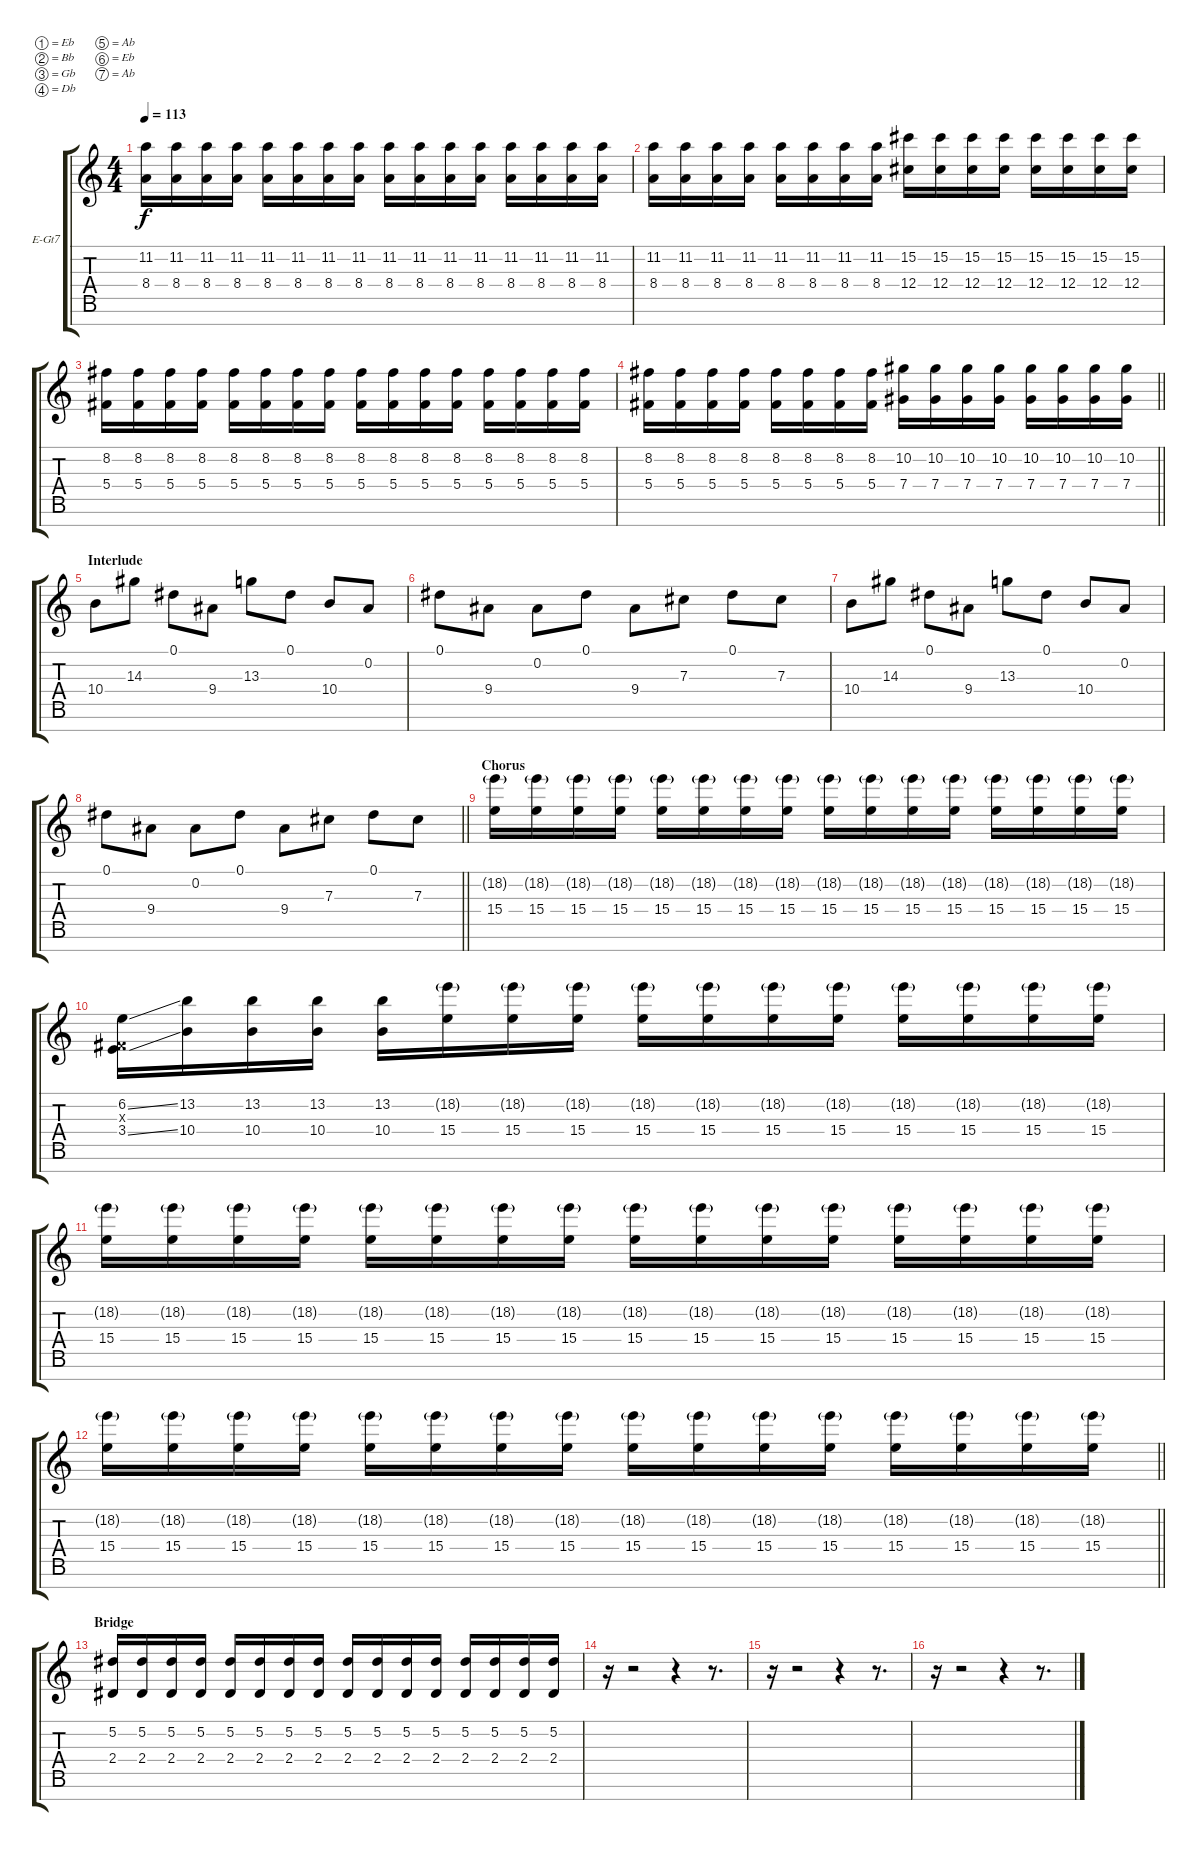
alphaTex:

\bracketExtendMode groupsimilarinstruments
\firstSystemTrackNameOrientation horizontal
\otherSystemsTrackNameOrientation horizontal
\track ("Background" "E-Gt7") {instrument electricguitarjazz}
\staff {score tabs}
\tuning (Eb4 Bb3 Gb3 Db3 Ab2 Eb2 Ab1)
\ts (4 4)
\tempo 113
\clef g2
\ks c
(11.2 8.4).16{dy f} (11.2 8.4).16 (11.2 8.4).16 (11.2 8.4).16 (11.2 8.4).16 (11.2 8.4).16 (11.2 8.4).16 (11.2 8.4).16 (11.2 8.4).16 (11.2 8.4).16 (11.2 8.4).16 (11.2 8.4).16 (11.2 8.4).16 (11.2 8.4).16 (11.2 8.4).16 (11.2 8.4).16 |
(11.2 8.4).16 (11.2 8.4).16 (11.2 8.4).16 (11.2 8.4).16 (11.2 8.4).16 (11.2 8.4).16 (11.2 8.4).16 (11.2 8.4).16 (15.2 12.4).16 (15.2 12.4).16 (15.2 12.4).16 (15.2 12.4).16 (15.2 12.4).16 (15.2 12.4).16 (15.2 12.4).16 (15.2 12.4).16 |
(8.2 5.4).16 (8.2 5.4).16 (8.2 5.4).16 (8.2 5.4).16 (8.2 5.4).16 (8.2 5.4).16 (8.2 5.4).16 (8.2 5.4).16 (8.2 5.4).16 (8.2 5.4).16 (8.2 5.4).16 (8.2 5.4).16 (8.2 5.4).16 (8.2 5.4).16 (8.2 5.4).16 (8.2 5.4).16 |
\barLineRight lightlight
(8.2 5.4).16 (8.2 5.4).16 (8.2 5.4).16 (8.2 5.4).16 (8.2 5.4).16 (8.2 5.4).16 (8.2 5.4).16 (8.2 5.4).16 (10.2 7.4).16 (10.2 7.4).16 (10.2 7.4).16 (10.2 7.4).16 (10.2 7.4).16 (10.2 7.4).16 (10.2 7.4).16 (10.2 7.4).16 |
\section ("" "Interlude")
10.4.8 14.3.8 0.1.8 9.4.8 13.3.8 0.1.8 10.4.8 0.2.8 |
0.1.8 9.4.8 0.2.8 0.1.8 9.4.8 7.3.8 0.1.8 7.3.8 |
10.4.8 14.3.8 0.1.8 9.4.8 13.3.8 0.1.8 10.4.8 0.2.8 |
\barLineRight lightlight
0.1.8 9.4.8 0.2.8 0.1.8 9.4.8 7.3.8 0.1.8 7.3.8 |
\section ("" "Chorus")
(18.2{g} 15.4).16 (18.2{g} 15.4).16 (18.2{g} 15.4).16 (18.2{g} 15.4).16 (18.2{g} 15.4).16 (18.2{g} 15.4).16 (18.2{g} 15.4).16 (18.2{g} 15.4).16 (18.2{g} 15.4).16 (18.2{g} 15.4).16 (18.2{g} 15.4).16 (18.2{g} 15.4).16 (18.2{g} 15.4).16 (18.2{g} 15.4).16 (18.2{g} 15.4).16 (18.2{g} 15.4).16 |
(6.2{ss} 0.3{x} 3.4{ss}).16 (13.2 10.4).16 (13.2 10.4).16 (13.2 10.4).16 (13.2 10.4).16 (18.2{g} 15.4).16 (18.2{g} 15.4).16 (18.2{g} 15.4).16 (18.2{g} 15.4).16 (18.2{g} 15.4).16 (18.2{g} 15.4).16 (18.2{g} 15.4).16 (18.2{g} 15.4).16 (18.2{g} 15.4).16 (18.2{g} 15.4).16 (18.2{g} 15.4).16 |
(18.2{g} 15.4).16 (18.2{g} 15.4).16 (18.2{g} 15.4).16 (18.2{g} 15.4).16 (18.2{g} 15.4).16 (18.2{g} 15.4).16 (18.2{g} 15.4).16 (18.2{g} 15.4).16 (18.2{g} 15.4).16 (18.2{g} 15.4).16 (18.2{g} 15.4).16 (18.2{g} 15.4).16 (18.2{g} 15.4).16 (18.2{g} 15.4).16 (18.2{g} 15.4).16 (18.2{g} 15.4).16 |
\barLineRight lightlight
(18.2{g} 15.4).16 (18.2{g} 15.4).16 (18.2{g} 15.4).16 (18.2{g} 15.4).16 (18.2{g} 15.4).16 (18.2{g} 15.4).16 (18.2{g} 15.4).16 (18.2{g} 15.4).16 (18.2{g} 15.4).16 (18.2{g} 15.4).16 (18.2{g} 15.4).16 (18.2{g} 15.4).16 (18.2{g} 15.4).16 (18.2{g} 15.4).16 (18.2{g} 15.4).16 (18.2{g} 15.4).16 |
\section ("" "Bridge")
(5.2 2.4).16 (5.2 2.4).16 (5.2 2.4).16 (5.2 2.4).16 (5.2 2.4).16 (5.2 2.4).16 (5.2 2.4).16 (5.2 2.4).16 (5.2 2.4).16 (5.2 2.4).16 (5.2 2.4).16 (5.2 2.4).16 (5.2 2.4).16 (5.2 2.4).16 (5.2 2.4).16 (5.2 2.4).16 |
r.16 r.2 r.4 r.8{d} |
r.16 r.2 r.4 r.8{d} |
r.16 r.2 r.4 r.8{d}
